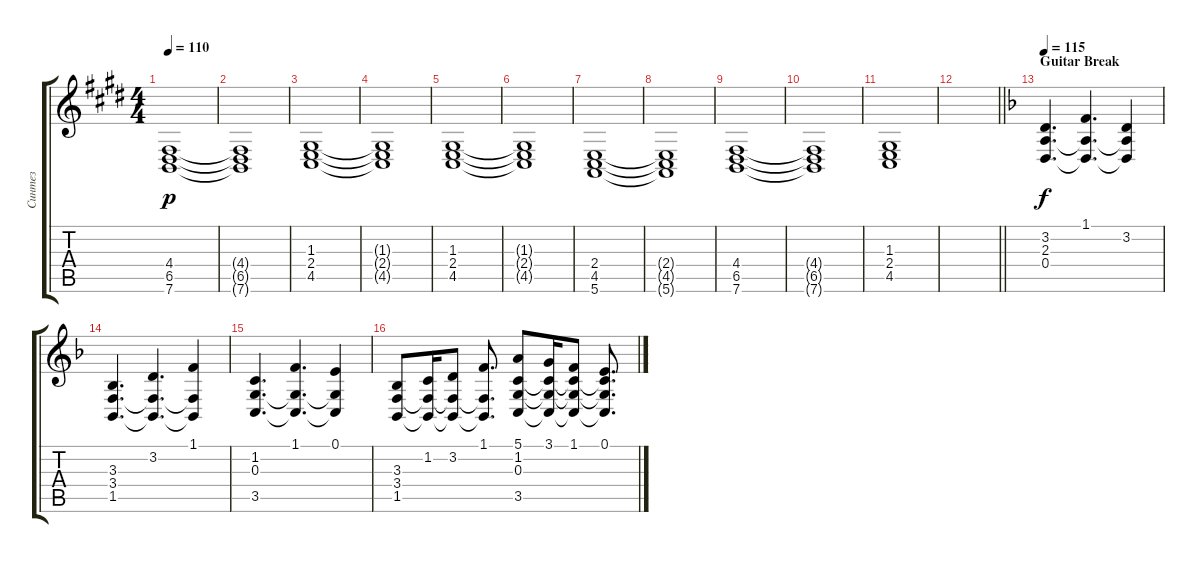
\track ("Синтез" "Синтез") {instrument stringensemble1}
\staff {score tabs}
\tuning (E4 B3 G3 D3 A2 E2) {hide}
\ts (4 4)
\tempo 110
\clef g2
\ks c#minor
(4.4 6.5 7.6).1{dy p} |
(4.4{t} 6.5{t} 7.6{t}).1 |
(1.3 2.4 4.5).1 |
(1.3{t} 2.4{t} 4.5{t}).1 |
(1.3 2.4 4.5).1 |
(1.3{t} 2.4{t} 4.5{t}).1 |
(2.4 4.5 5.6).1 |
(2.4{t} 4.5{t} 5.6{t}).1 |
(4.4 6.5 7.6).1 |
(4.4{t} 6.5{t} 7.6{t}).1 |
(1.3 2.4 4.5).1 |
\barLineRight lightlight
|
\section ("" "Guitar Break")
\tempo 115
\ks dminor
(3.2 2.3 0.4).4{d dy f} (1.1 2.3{t} 0.4{t}).4{d} (3.2 2.3{t} 0.4{t}).4 |
(3.3 3.4 1.5).4{d} (3.2 3.4{t} 1.5{t}).4{d} (1.1 3.4{t} 1.5{t}).4 |
(1.2 0.3 3.5).4{d} (1.1 0.3{t} 3.5{t}).4{d} (0.1 0.3{t} 3.5{t}).4 |
(3.3 3.4 1.5).8 (1.2 3.4{t} 1.5{t}).16 (3.2 3.4{t} 1.5{t}).8 (1.1 3.4{t} 1.5{t}).8{d} (5.1 1.2 0.3 3.5).8 (3.1 1.2{t} 0.3{t} 3.5{t}).16 (1.1 1.2{t} 0.3{t} 3.5{t}).8 (0.1 1.2{t} 0.3{t} 3.5{t}).8{d}
